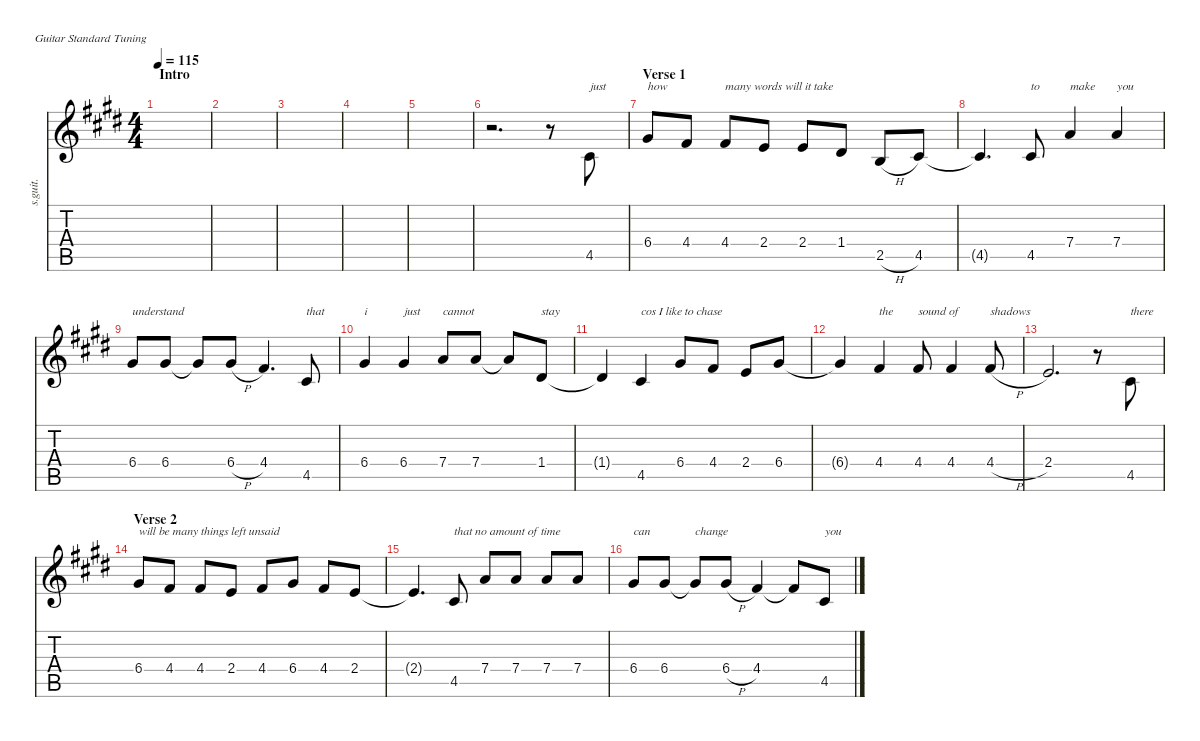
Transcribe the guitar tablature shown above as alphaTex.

\defaultSystemsLayout 4
\hideDynamics
\bracketExtendMode nobrackets
\track ("Steel Guitar" "s.guit.") {instrument acousticguitarsteel}
\staff {score tabs}
\tuning (E4 B3 G3 D3 A2 E2)
\ts (4 4)
\section ("" "Intro")
\tempo 115
\clef g2
\ks e
|
|
|
|
|
r.2{d beam Down} r.8{beam Down} 4.5{acc #}.8{txt "just" beam Up} |
\section ("" "Verse 1")
6.4{acc #}.8{txt "how" beam Up} 4.4{acc #}.8{beam Up} 4.4{acc #}.8{txt "many words will it take" beam Up} 2.4{acc forcenatural}.8{beam Up} 2.4{acc forcenatural}.8{beam Up} 1.4{acc #}.8{beam Up} 2.5{h acc forcenatural}.8{beam Up} 4.5{acc #}.8{beam Up} |
4.5{t acc #}.4{d beam Up} 4.5{acc #}.8{txt "to" beam Up} 7.4{acc forcenatural}.4{txt "make" beam Up} 7.4{acc forcenatural}.4{txt "you" beam Up} |
6.4{acc #}.8{txt "understand" beam Up} 6.4{acc #}.8{beam Up} 6.4{t acc #}.8{beam Up} 6.4{h acc #}.8{beam Up} 4.4{acc #}.4{d beam Up} 4.5{acc #}.8{txt "that" beam Up} |
6.4{acc #}.4{txt "i " beam Up} 6.4{acc #}.4{txt "just" beam Up} 7.4{acc forcenatural}.8{txt "cannot" beam Up} 7.4{acc forcenatural}.8{beam Up} 7.4{t acc forcenatural}.8{beam Up} 1.4{acc #}.8{txt "stay" beam Up} |
1.4{t acc #}.4{beam Up} 4.5{acc #}.4{txt "cos I like to chase" beam Up} 6.4{acc #}.8{beam Up} 4.4{acc #}.8{beam Up} 2.4{acc forcenatural}.8{beam Up} 6.4{acc #}.8{beam Up} |
6.4{t acc #}.4{beam Up} 4.4{acc #}.4{txt "the" beam Up} 4.4{acc #}.8{txt "sound of" beam Up} 4.4{acc #}.4{beam Up} 4.4{h acc #}.8{txt "shadows" beam Up} |
2.4{acc forcenatural}.2{d beam Up} r.8{beam Down} 4.5{acc #}.8{txt "there" beam Up} |
\section ("" "Verse 2")
6.4{acc #}.8{txt "will be many things left unsaid" beam Up} 4.4{acc #}.8{beam Up} 4.4{acc #}.8{beam Up} 2.4{acc forcenatural}.8{beam Up} 4.4{acc #}.8{beam Up} 6.4{acc #}.8{beam Up} 4.4{acc #}.8{beam Up} 2.4{acc forcenatural}.8{beam Up} |
2.4{t acc forcenatural}.4{d beam Up} 4.5{acc #}.8{txt "that no amount of time" beam Up} 7.4{acc forcenatural}.8{beam Up} 7.4{acc forcenatural}.8{beam Up} 7.4{acc forcenatural}.8{beam Up} 7.4{acc forcenatural}.8{beam Up} |
6.4{acc #}.8{txt "can" beam Up} 6.4{acc #}.8{beam Up} 6.4{t acc #}.8{txt "change" beam Up} 6.4{h acc #}.8{beam Up} 4.4{acc #}.4{beam Up} 4.4{t acc #}.8{beam Up} 4.5{acc #}.8{txt "you" beam Up}
